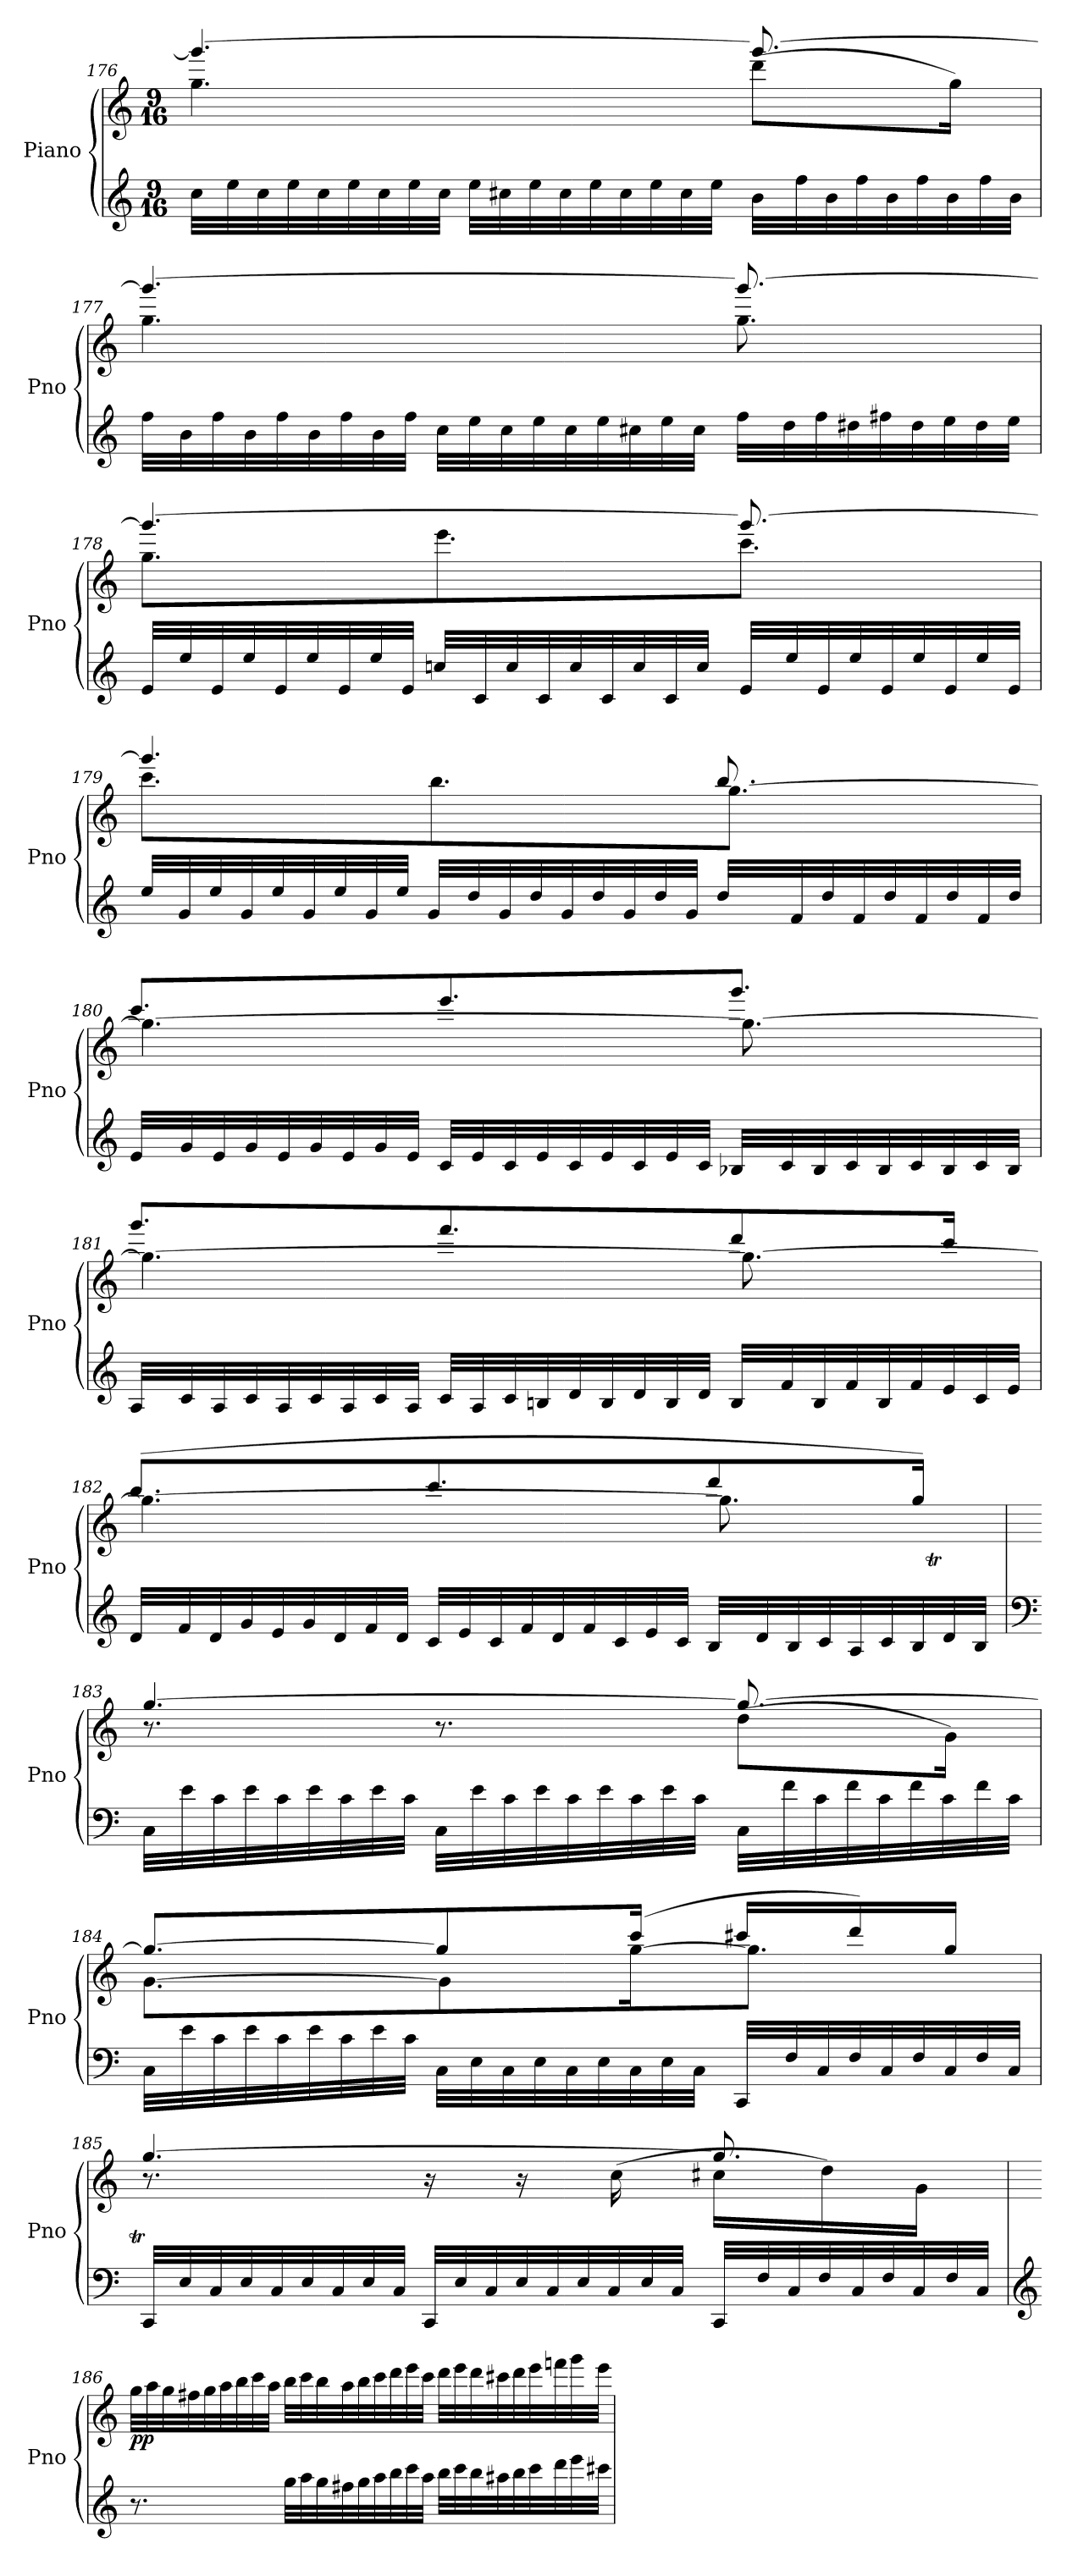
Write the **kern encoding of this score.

**kern	**kern	**dynam
*part1	*part1	*part1
*staff2	*staff1	*staff1/2
*I"Piano	*	*
*I'Pno	*	*
!!LO:LB:g=z
*clefG2	*clefG2	*
*k[]	*k[]	*
*C:	*C:	*
*M9/16	*M9/16	*
=176	=176	=176
*	*^	*
*Xtuplet	*	*Xtuplet	*
*	*	*^	*
48cc\LLL	4.ggg/_	96gggLLLLyy	4.gg\	.
.	.	96aaayy	.	.
48ee\	.	96gggyy	.	.
.	.	96aaayy	.	.
48cc\	.	96gggyy	.	.
.	.	96aaayy	.	.
48ee\	.	96gggyy	.	.
.	.	96aaayy	.	.
48cc\	.	96gggyy	.	.
.	.	96aaayy	.	.
48ee\	.	96gggyy	.	.
.	.	96aaayy	.	.
48cc\	.	96gggyy	.	.
.	.	96aaayy	.	.
48ee\	.	96gggyy	.	.
.	.	96aaayy	.	.
48cc\JJJ	.	96gggyy	.	.
.	.	96aaayy	.	.
48ee\LLL	.	96gggyy	.	.
.	.	96aaayy	.	.
48cc#X\	.	96gggyy	.	.
.	.	96aaayy	.	.
48ee\	.	96gggyy	.	.
.	.	96aaayy	.	.
48cc#\	.	96gggyy	.	.
.	.	96aaayy	.	.
48ee\	.	96gggyy	.	.
.	.	96aaayy	.	.
48cc#\	.	96gggyy	.	.
.	.	96aaayy	.	.
48ee\	.	96gggyy	.	.
.	.	96aaayy	.	.
48cc#\	.	96gggyy	.	.
.	.	96aaayy	.	.
48ee\JJJ	.	96gggyy	.	.
.	.	96aaayy	.	.
48b\LLL	8.ggg/_	96gggyy	(<8ddd\L	.
.	.	96aaayy	.	.
48ff\	.	96gggyy	.	.
.	.	96aaayy	.	.
48b\	.	96gggyy	.	.
.	.	96aaayy	.	.
48ff\	.	96gggyy	.	.
.	.	96aaayy	.	.
48b\	.	96gggyy	.	.
.	.	96aaayy	.	.
48ff\	.	96gggyy	.	.
.	.	96aaayy	.	.
48b\	.	96gggyy	16gg\Jk)	.
.	.	96aaayy	.	.
48ff\	.	96gggyy	.	.
.	.	96aaayy	.	.
48b\JJJ	.	96gggyy	.	.
.	.	96aaaJJJJyy	.	.
!!LO:LB:g=z	!!	!!
=177	=177	=177	=177	=177
48ff\LLL	4.ggg/_	96gggLLLLyy	4.gg\	.
.	.	96aaayy	.	.
48b\	.	96gggyy	.	.
.	.	96aaayy	.	.
48ff\	.	96gggyy	.	.
.	.	96aaayy	.	.
48b\	.	96gggyy	.	.
.	.	96aaayy	.	.
48ff\	.	96gggyy	.	.
.	.	96aaayy	.	.
48b\	.	96gggyy	.	.
.	.	96aaayy	.	.
48ff\	.	96gggyy	.	.
.	.	96aaayy	.	.
48b\	.	96gggyy	.	.
.	.	96aaayy	.	.
48ff\JJJ	.	96gggyy	.	.
.	.	96aaayy	.	.
48cc\LLL	.	96gggyy	.	.
.	.	96aaayy	.	.
48ee\	.	96gggyy	.	.
.	.	96aaayy	.	.
48cc\	.	96gggyy	.	.
.	.	96aaayy	.	.
48ee\	.	96gggyy	.	.
.	.	96aaayy	.	.
48cc\	.	96gggyy	.	.
.	.	96aaayy	.	.
48ee\	.	96gggyy	.	.
.	.	96aaayy	.	.
48cc#X\	.	96gggyy	.	.
.	.	96aaayy	.	.
48ee\	.	96gggyy	.	.
.	.	96aaayy	.	.
48cc#\JJJ	.	96gggyy	.	.
.	.	96aaayy	.	.
48ff\LLL	8.ggg/_	96gggyy	8.gg\	.
.	.	96aaayy	.	.
48dd\	.	96gggyy	.	.
.	.	96aaayy	.	.
48ff\	.	96gggyy	.	.
.	.	96aaayy	.	.
48dd#X\	.	96gggyy	.	.
.	.	96aaayy	.	.
48ff#X\	.	96gggyy	.	.
.	.	96aaayy	.	.
48dd#\	.	96gggyy	.	.
.	.	96aaayy	.	.
48ee\	.	96gggyy	.	.
.	.	96aaayy	.	.
48dd#\	.	96gggyy	.	.
.	.	96aaayy	.	.
48ee\JJJ	.	96gggyy	.	.
.	.	96aaaJJJJyy	.	.
!!LO:PB:g=z	!!	!!
=178	=178	=178	=178	=178
48e/LLL	4.ggg/_	96gggLLLLyy	8.gg\L	.
.	.	96aaayy	.	.
48ee/	.	96gggyy	.	.
.	.	96aaayy	.	.
48e/	.	96gggyy	.	.
.	.	96aaayy	.	.
48ee/	.	96gggyy	.	.
.	.	96aaayy	.	.
48e/	.	96gggyy	.	.
.	.	96aaayy	.	.
48ee/	.	96gggyy	.	.
.	.	96aaayy	.	.
48e/	.	96gggyy	.	.
.	.	96aaayy	.	.
48ee/	.	96gggyy	.	.
.	.	96aaayy	.	.
48e/JJJ	.	96gggyy	.	.
.	.	96aaayy	.	.
48ccn/LLL	.	96gggyy	8.eee\	.
.	.	96aaayy	.	.
48c/	.	96gggyy	.	.
.	.	96aaayy	.	.
48cc/	.	96gggyy	.	.
.	.	96aaayy	.	.
48c/	.	96gggyy	.	.
.	.	96aaayy	.	.
48cc/	.	96gggyy	.	.
.	.	96aaayy	.	.
48c/	.	96gggyy	.	.
.	.	96aaayy	.	.
48cc/	.	96gggyy	.	.
.	.	96aaayy	.	.
48c/	.	96gggyy	.	.
.	.	96aaayy	.	.
48cc/JJJ	.	96gggyy	.	.
.	.	96aaayy	.	.
48e/LLL	8.ggg/_	96gggyy	8.ccc\J	.
.	.	96aaayy	.	.
48ee/	.	96gggyy	.	.
.	.	96aaayy	.	.
48e/	.	96gggyy	.	.
.	.	96aaayy	.	.
48ee/	.	96gggyy	.	.
.	.	96aaayy	.	.
48e/	.	96gggyy	.	.
.	.	96aaayy	.	.
48ee/	.	96gggyy	.	.
.	.	96aaayy	.	.
48e/	.	96gggyy	.	.
.	.	96aaayy	.	.
48ee/	.	96gggyy	.	.
.	.	96aaayy	.	.
48e/JJJ	.	96gggyy	.	.
.	.	96aaaJJJJyy	.	.
!!LO:LB:g=z	!!	!!
=179	=179	=179	=179	=179
48ee/LLL	4.ggg/]	96gggLLLLyy	8.ccc\L	.
.	.	96aaayy	.	.
48g/	.	96gggyy	.	.
.	.	96aaayy	.	.
48ee/	.	96gggyy	.	.
.	.	96aaayy	.	.
48g/	.	96gggyy	.	.
.	.	96aaayy	.	.
48ee/	.	96gggyy	.	.
.	.	96aaayy	.	.
48g/	.	96gggyy	.	.
.	.	96aaayy	.	.
48ee/	.	96gggyy	.	.
.	.	96aaayy	.	.
48g/	.	96gggyy	.	.
.	.	96aaayy	.	.
48ee/JJJ	.	96gggyy	.	.
.	.	96aaayy	.	.
48g/LLL	.	96gggyy	8.bb\	.
.	.	96aaayy	.	.
48dd/	.	96gggyy	.	.
.	.	96aaayy	.	.
48g/	.	96gggyy	.	.
.	.	96aaayy	.	.
48dd/	.	96gggyy	.	.
.	.	96aaayy	.	.
48g/	.	96gggyy	.	.
.	.	96aaayy	.	.
48dd/	.	96gggyy	.	.
.	.	96aaayy	.	.
48g/	.	96gggyy	.	.
.	.	96aaayy	.	.
48dd/	.	96gggyy	.	.
.	.	96aaayy	.	.
48g/JJJ	.	96gggyy	.	.
.	.	96aaayy	.	.
48dd/LLL	8.bb/	96ggyy	[8.gg\J	.
.	.	96aayy	.	.
48f/	.	96ggyy	.	.
.	.	96aayy	.	.
48dd/	.	96ggyy	.	.
.	.	96aayy	.	.
48f/	.	96ggyy	.	.
.	.	96aayy	.	.
48dd/	.	96ggyy	.	.
.	.	96aayy	.	.
48f/	.	96ggyy	.	.
.	.	96aayy	.	.
48dd/	.	96ggyy	.	.
.	.	96aayy	.	.
48f/	.	96ggyy	.	.
.	.	96aayy	.	.
48dd/JJJ	.	96ggyy	.	.
.	.	96aaJJJJyy	.	.
!!LO:LB:g=z	!!	!!
=180	=180	=180	=180	=180
48e/LLL	8.ccc/L	96ggLLLLyy	4.gg\_	.
.	.	96aayy	.	.
48g/	.	96ggyy	.	.
.	.	96aayy	.	.
48e/	.	96ggyy	.	.
.	.	96aayy	.	.
48g/	.	96ggyy	.	.
.	.	96aayy	.	.
48e/	.	96ggyy	.	.
.	.	96aayy	.	.
48g/	.	96ggyy	.	.
.	.	96aayy	.	.
48e/	.	96ggyy	.	.
.	.	96aayy	.	.
48g/	.	96ggyy	.	.
.	.	96aayy	.	.
48e/JJJ	.	96ggyy	.	.
.	.	96aayy	.	.
48c/LLL	8.eee/	96ggyy	.	.
.	.	96aayy	.	.
48e/	.	96ggyy	.	.
.	.	96aayy	.	.
48c/	.	96ggyy	.	.
.	.	96aayy	.	.
48e/	.	96ggyy	.	.
.	.	96aayy	.	.
48c/	.	96ggyy	.	.
.	.	96aayy	.	.
48e/	.	96ggyy	.	.
.	.	96aayy	.	.
48c/	.	96ggyy	.	.
.	.	96aayy	.	.
48e/	.	96ggyy	.	.
.	.	96aayy	.	.
48c/JJJ	.	96ggyy	.	.
.	.	96aayy	.	.
48B-X/LLL	8.ggg/J	96ggyy	8.gg\_	.
.	.	96aayy	.	.
48c/	.	96ggyy	.	.
.	.	96aayy	.	.
48B-/	.	96ggyy	.	.
.	.	96aayy	.	.
48c/	.	96ggyy	.	.
.	.	96aayy	.	.
48B-/	.	96ggyy	.	.
.	.	96aayy	.	.
48c/	.	96ggyy	.	.
.	.	96aayy	.	.
48B-/	.	96ggyy	.	.
.	.	96aayy	.	.
48c/	.	96ggyy	.	.
.	.	96aayy	.	.
48B-/JJJ	.	96ggyy	.	.
.	.	96aaJJJJyy	.	.
!!LO:LB:g=z	!!	!!
=181	=181	=181	=181	=181
48A/LLL	8.ggg/L	96ggLLLLyy	4.gg\_	.
.	.	96aayy	.	.
48c/	.	96ggyy	.	.
.	.	96aayy	.	.
48A/	.	96ggyy	.	.
.	.	96aayy	.	.
48c/	.	96ggyy	.	.
.	.	96aayy	.	.
48A/	.	96ggyy	.	.
.	.	96aayy	.	.
48c/	.	96ggyy	.	.
.	.	96aayy	.	.
48A/	.	96ggyy	.	.
.	.	96aayy	.	.
48c/	.	96ggyy	.	.
.	.	96aayy	.	.
48A/JJJ	.	96ggyy	.	.
.	.	96aayy	.	.
48c/LLL	8.fff/	96ggyy	.	.
.	.	96aayy	.	.
48A/	.	96ggyy	.	.
.	.	96aayy	.	.
48c/	.	96ggyy	.	.
.	.	96aayy	.	.
48Bn/	.	96ggyy	.	.
.	.	96aayy	.	.
48d/	.	96ggyy	.	.
.	.	96aayy	.	.
48B/	.	96ggyy	.	.
.	.	96aayy	.	.
48d/	.	96ggyy	.	.
.	.	96aayy	.	.
48B/	.	96ggyy	.	.
.	.	96aayy	.	.
48d/JJJ	.	96ggyy	.	.
.	.	96aayy	.	.
48B/LLL	8ddd/	96ggyy	8.gg\_	.
.	.	96aayy	.	.
48f/	.	96ggyy	.	.
.	.	96aayy	.	.
48B/	.	96ggyy	.	.
.	.	96aayy	.	.
48f/	.	96ggyy	.	.
.	.	96aayy	.	.
48B/	.	96ggyy	.	.
.	.	96aayy	.	.
48f/	.	96ggyy	.	.
.	.	96aayy	.	.
48e/	16ccc/Jk	96ggyy	.	.
.	.	96aayy	.	.
48c/	.	96ggyy	.	.
.	.	96aayy	.	.
48e/JJJ	.	96ggyy	.	.
.	.	96aaJJJJyy	.	.
!!LO:LB:g=z	!!	!!
=182	=182	=182	=182	=182
48d/LLL	(>8.bb/L	96ggLLLLyy	4.gg\_	.
.	.	96aayy	.	.
48f/	.	96ggyy	.	.
.	.	96aayy	.	.
48d/	.	96ggyy	.	.
.	.	96aayy	.	.
48g/	.	96ggyy	.	.
.	.	96aayy	.	.
48e/	.	96ggyy	.	.
.	.	96aayy	.	.
48g/	.	96ggyy	.	.
.	.	96aayy	.	.
48d/	.	96ggyy	.	.
.	.	96aayy	.	.
48f/	.	96ggyy	.	.
.	.	96aayy	.	.
48d/JJJ	.	96ggyy	.	.
.	.	96aayy	.	.
48c/LLL	8.ccc/	96ggyy	.	.
.	.	96aayy	.	.
48e/	.	96ggyy	.	.
.	.	96aayy	.	.
48c/	.	96ggyy	.	.
.	.	96aayy	.	.
48f/	.	96ggyy	.	.
.	.	96aayy	.	.
48d/	.	96ggyy	.	.
.	.	96aayy	.	.
48f/	.	96ggyy	.	.
.	.	96aayy	.	.
48c/	.	96ggyy	.	.
.	.	96aayy	.	.
48e/	.	96ggyy	.	.
.	.	96aayy	.	.
48c/JJJ	.	96ggyy	.	.
.	.	96aayy	.	.
48B/LLL	8ddd/	96ggyy	8.gg\]	.
.	.	96aayy	.	.
48d/	.	96ggyy	.	.
.	.	96aayy	.	.
48B/	.	96ggyy	.	.
.	.	96aayy	.	.
48c/	.	96ggyy	.	.
.	.	96aayy	.	.
48A/	.	96ggyy	.	.
.	.	96aayy	.	.
48c/	.	96ggyy	.	.
.	.	96aayy	.	.
48B/	16gg/Jk)	96ggyy	.	.
.	.	96aaTyy	.	.
48d/	.	96ggyy	.	.
.	.	96aayy	.	.
48B/JJJ	.	96ggyy	.	.
.	.	96aaJJJJyy	.	.
!!LO:PB:g=z	!!	!!
=183	=183	=183	=183	=183
*clefF4	*	*	*	*
48C\LLL	[4.gg/	96ggLLLLyy	8.r	.
.	.	96aayy	.	.
48e\	.	96ggyy	.	.
.	.	96aayy	.	.
48c\	.	96ggyy	.	.
.	.	96aayy	.	.
48e\	.	96ggyy	.	.
.	.	96aayy	.	.
48c\	.	96ggyy	.	.
.	.	96aayy	.	.
48e\	.	96ggyy	.	.
.	.	96aayy	.	.
48c\	.	96ggyy	.	.
.	.	96aayy	.	.
48e\	.	96ggyy	.	.
.	.	96aayy	.	.
48c\JJJ	.	96ggyy	.	.
.	.	96aayy	.	.
48C\LLL	.	96ggyy	8.r	.
.	.	96aayy	.	.
48e\	.	96ggyy	.	.
.	.	96aayy	.	.
48c\	.	96ggyy	.	.
.	.	96aayy	.	.
48e\	.	96ggyy	.	.
.	.	96aayy	.	.
48c\	.	96ggyy	.	.
.	.	96aayy	.	.
48e\	.	96ggyy	.	.
.	.	96aayy	.	.
48c\	.	96ggyy	.	.
.	.	96aayy	.	.
48e\	.	96ggyy	.	.
.	.	96aayy	.	.
48c\JJJ	.	96ggyy	.	.
.	.	96aayy	.	.
48C\LLL	8.gg/_	96ggyy	(<8dd\L	.
.	.	96aayy	.	.
48f\	.	96ggyy	.	.
.	.	96aayy	.	.
48c\	.	96ggyy	.	.
.	.	96aayy	.	.
48f\	.	96ggyy	.	.
.	.	96aayy	.	.
48c\	.	96ggyy	.	.
.	.	96aayy	.	.
48f\	.	96ggyy	.	.
.	.	96aayy	.	.
48c\	.	96ggyy	16g\Jk)	.
.	.	96aayy	.	.
48f\	.	96ggyy	.	.
.	.	96aayy	.	.
48c\JJJ	.	96ggyy	.	.
.	.	96aaJJJJyy	.	.
!!LO:LB:g=z	!!	!!
=184	=184	=184	=184	=184
48C\LLL	8.gg/L_	96ggLLLLyy	[8.g\L	.
.	.	96aayy	.	.
48e\	.	96ggyy	.	.
.	.	96aayy	.	.
48c\	.	96ggyy	.	.
.	.	96aayy	.	.
48e\	.	96ggyy	.	.
.	.	96aayy	.	.
48c\	.	96ggyy	.	.
.	.	96aayy	.	.
48e\	.	96ggyy	.	.
.	.	96aayy	.	.
48c\	.	96ggyy	.	.
.	.	96aayy	.	.
48e\	.	96ggyy	.	.
.	.	96aayy	.	.
48c\JJJ	.	96ggyy	.	.
.	.	96aayy	.	.
48C\LLL	8gg/]	96ggyy	8g\]	.
.	.	96aayy	.	.
48E\	.	96ggyy	.	.
.	.	96aayy	.	.
48C\	.	96ggyy	.	.
.	.	96aayy	.	.
48E\	.	96ggyy	.	.
.	.	96aayy	.	.
48C\	.	96ggyy	.	.
.	.	96aaTTTyy	.	.
48E\	.	96ggyy	.	.
.	.	96aayy	.	.
48C\	(>16ccc/Jk	96ggyy	[16gg\K	.
.	.	96aayy	.	.
48E\	.	96ggyy	.	.
.	.	96aayy	.	.
48C\JJJ	.	96ggyy	.	.
.	.	96aayy	.	.
48CC/LLL	16ccc#X/LL	96ggyy	8.gg\J]	.
.	.	96aayy	.	.
48F/	.	96ggyy	.	.
.	.	96aayy	.	.
48C/	.	96ggyy	.	.
.	.	96aayy	.	.
48F/	16ddd/)	96ggyy	.	.
.	.	96aayy	.	.
48C/	.	96ggyy	.	.
.	.	96aayy	.	.
48F/	.	96ggyy	.	.
.	.	96aayy	.	.
48C/	16gg/JJ	96ggyy	.	.
.	.	96aayy	.	.
48F/	.	96ggyy	.	.
.	.	96aayy	.	.
48C/JJJ	.	96ggyy	.	.
.	.	96aaJJJJyy	.	.
!!LO:LB:g=z	!!	!!
=185	=185	=185	=185	=185
48CC/LLL	[4.gg/	96ggTLLLLyy	8.r	.
.	.	96aayy	.	.
48E/	.	96ggyy	.	.
.	.	96aayy	.	.
48C/	.	96ggyy	.	.
.	.	96aayy	.	.
48E/	.	96ggyy	.	.
.	.	96aayy	.	.
48C/	.	96ggyy	.	.
.	.	96aayy	.	.
48E/	.	96ggyy	.	.
.	.	96aayy	.	.
48C/	.	96ggyy	.	.
.	.	96aayy	.	.
48E/	.	96ggyy	.	.
.	.	96aayy	.	.
48C/JJJ	.	96ggyy	.	.
.	.	96aayy	.	.
48CC/LLL	.	96ggyy	16r	.
.	.	96aayy	.	.
48E/	.	96ggyy	.	.
.	.	96aayy	.	.
48C/	.	96ggyy	.	.
.	.	96aayy	.	.
48E/	.	96ggyy	16r	.
.	.	96aayy	.	.
48C/	.	96ggyy	.	.
.	.	96aayy	.	.
48E/	.	96ggyy	.	.
.	.	96aayy	.	.
48C/	.	96ggyy	(<16cc\	.
.	.	96aayy	.	.
48E/	.	96ggyy	.	.
.	.	96aayy	.	.
48C/JJJ	.	96ggyy	.	.
.	.	96aayy	.	.
48CC/LLL	8.gg/]	96ggyy	16cc#X\LL	.
.	.	96aayy	.	.
48F/	.	96ggyy	.	.
.	.	96aayy	.	.
48C/	.	96ggyy	.	.
.	.	96aayy	.	.
48F/	.	96ggyy	16dd\)	.
.	.	96aayy	.	.
48C/	.	96ggyy	.	.
.	.	96aayy	.	.
48F/	.	96ggyy	.	.
.	.	96aayy	.	.
48C/	.	96ggyy	16g\JJ	.
.	.	96aayy	.	.
48F/	.	96ggyy	.	.
.	.	96aayy	.	.
48C/JJJ	.	96ggTTTyy	.	.
.	.	96aaJJJJyy	.	.
*	*v	*v	*v	*
!!LO:LB:g=z
=186	=186	=186
*clefG2	*	*
*	*^	*
!	!	!	!LO:DY:b
*	*v	*v	*
8.r	48gg\LLL	pp
.	48aa\	.
.	48gg\	.
.	48ff#X\	.
.	48gg\	.
.	48aa\	.
.	48bb\	.
.	48ccc\	.
.	48aa\JJJ	.
48gg\LLL	48bb\LLL	.
48aa\	48ccc\	.
48gg\	48bb\	.
48ff#X\	48aa\	.
48gg\	48bb\	.
48aa\	48ccc\	.
48bb\	48ddd\	.
48ccc\	48eee\	.
48aa\JJJ	48ccc\JJJ	.
48bb\LLL	48ddd\LLL	.
48ccc\	48eee\	.
48bb\	48ddd\	.
48aa#X\	48ccc#X\	.
48bb\	48ddd\	.
48ccc\	48eee\	.
48ddd\	48fffn\	.
48eee\	48ggg\	.
48ccc#X\JJJ	48eee\JJJ	.
=	=	=
*-	*-	*-
